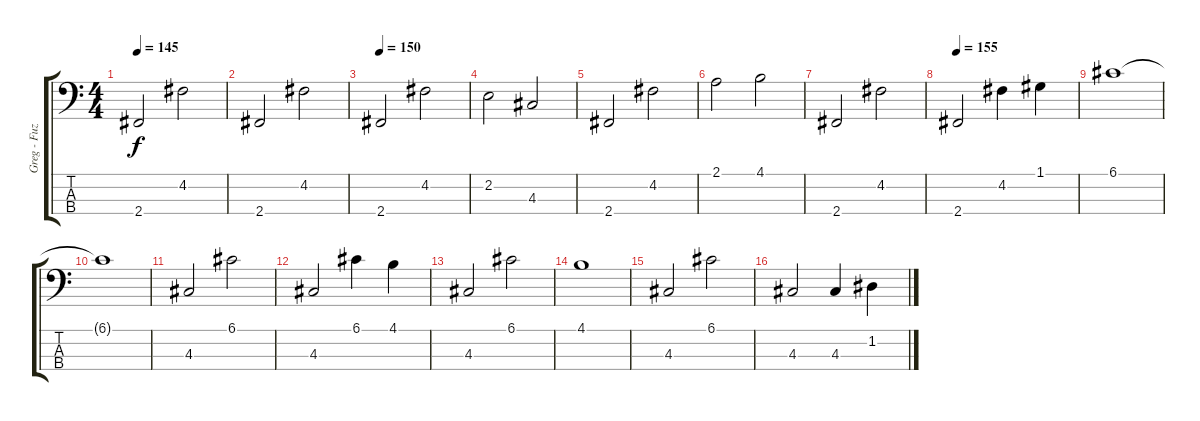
\track ("Greg - Fuzz Bass" "Greg - Fuz") {instrument distortionguitar}
\staff {score tabs}
\tuning (G2 D2 A1 E1) {hide}
\ts (4 4)
\tempo 145
\clef f4
\ks c
2.4.2{dy f} 4.2.2 |
2.4.2 4.2.2 |
\tempo 150
2.4.2 4.2.2 |
2.2.2 4.3.2 |
2.4.2 4.2.2 |
2.1.2 4.1.2 |
2.4.2 4.2.2 |
\tempo 154
\tempo 155
2.4.2 4.2.4 1.1.4 |
6.1.1 |
6.1{t}.1 |
4.3.2 6.1.2 |
4.3.2 6.1.4 4.1.4 |
4.3.2 6.1.2 |
4.1.1 |
4.3.2 6.1.2 |
4.3.2 4.3.4 1.2.4
